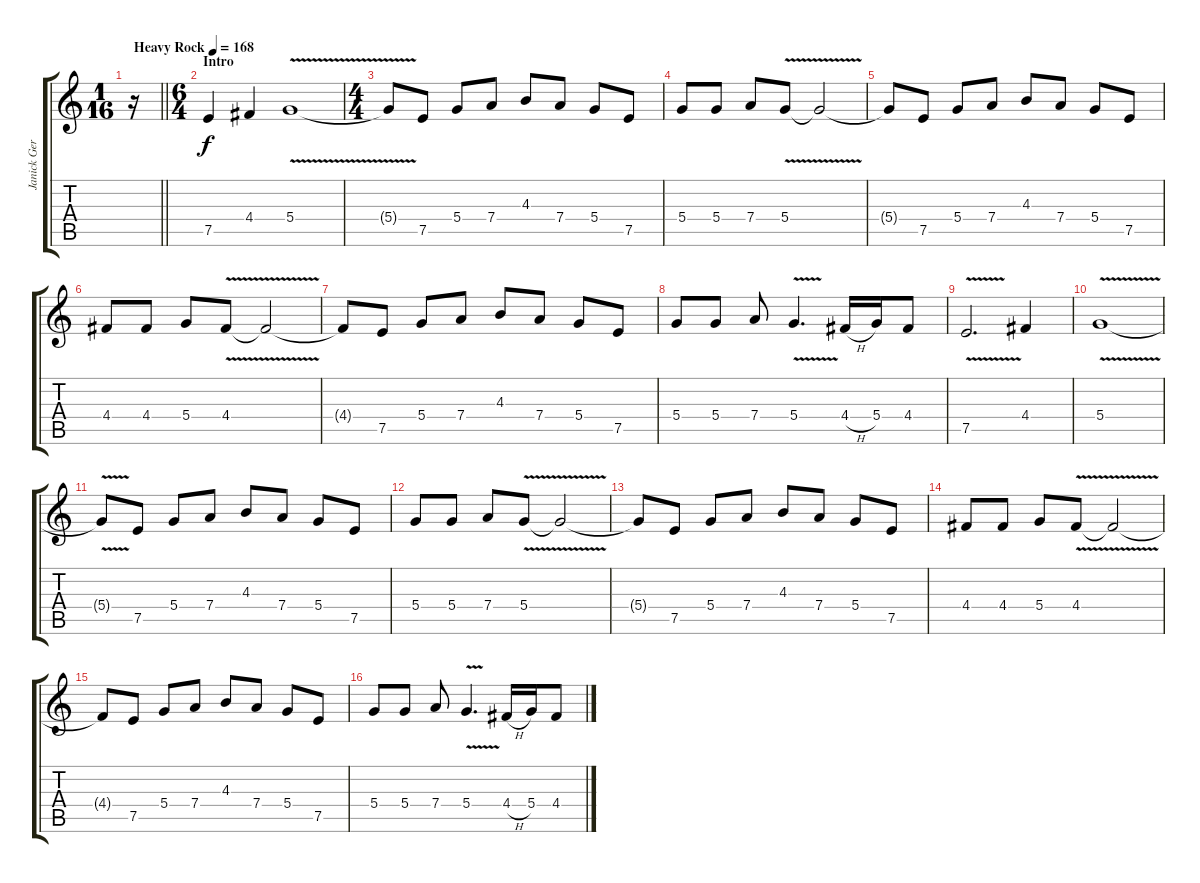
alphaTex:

\track ("Janick Gers" "Janick Ger") {instrument distortionguitar}
\staff {score tabs}
\tuning (E4 B3 G3 D3 A2 E2) {hide}
\ts (1 16)
\tempo (168 "Heavy Rock")
\clef g2
\barLineRight lightlight
\ks c
r.16{dy f instrument distortionguitar} |
\ts (6 4)
\section ("" "Intro")
7.5.4 4.4.4 5.4{v}.1 |
\ts (4 4)
5.4{t}.8 7.5.8 5.4.8 7.4.8 4.3.8 7.4.8 5.4.8 7.5.8 |
5.4.8 5.4.8 7.4.8 5.4{v}.8 5.4{t}.2 |
5.4{t}.8 7.5.8 5.4.8 7.4.8 4.3.8 7.4.8 5.4.8 7.5.8 |
4.4.8 4.4.8 5.4.8 4.4{v}.8 4.4{t}.2 |
4.4{t}.8 7.5.8 5.4.8 7.4.8 4.3.8 7.4.8 5.4.8 7.5.8 |
5.4.8 5.4.8 7.4.8 5.4{v}.4{d} 4.4{h}.16 5.4.16 4.4.8 |
7.5{v}.2{d} 4.4.4 |
5.4{v}.1 |
5.4{t}.8 7.5.8 5.4.8 7.4.8 4.3.8 7.4.8 5.4.8 7.5.8 |
5.4.8 5.4.8 7.4.8 5.4{v}.8 5.4{t}.2 |
5.4{t}.8 7.5.8 5.4.8 7.4.8 4.3.8 7.4.8 5.4.8 7.5.8 |
4.4.8 4.4.8 5.4.8 4.4{v}.8 4.4{t}.2 |
4.4{t}.8 7.5.8 5.4.8 7.4.8 4.3.8 7.4.8 5.4.8 7.5.8 |
5.4.8 5.4.8 7.4.8 5.4{v}.4{d} 4.4{h}.16 5.4.16 4.4.8
